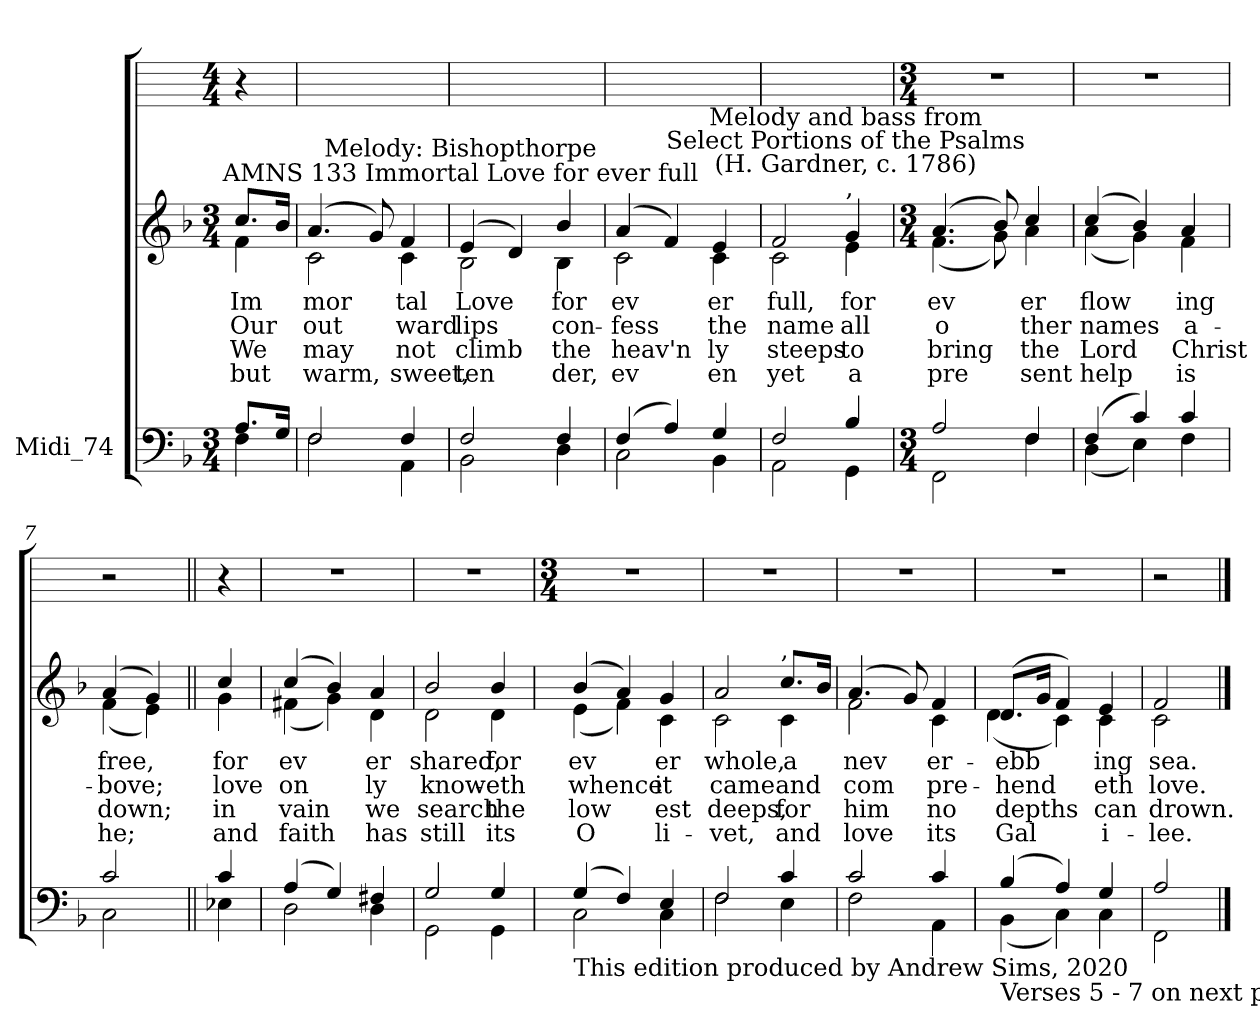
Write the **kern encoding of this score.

**kern	**kern	**text	**text	**text	**text	**kern
*part3	*part2	*part2	*part2	*part2	*part2	*part1
*staff3	*staff2	*staff2	*staff2	*staff2	*staff2	*staff1
*I"Midi_74	*	*	*	*	*	*
*clefF4	*clefG2	*	*	*	*	*
*k[b-]	*k[b-]	*	*	*	*	*
*F:	*F:	*	*	*	*	*
*M3/4	*M3/4	*	*	*	*	*M4/4
=	=	=	=	=	=	=
*^	*	*	*	*	*	*
!	!	!LO:TX:a:cj:t=J. G. Whittier\n(1807-1892)	!	!	!	!	!
!	!	!	!LO:LY:b	!LO:LY:b	!LO:LY:b	!LO:LY:b	!
*	*	*^	*	*	*	*	*
8.A/L	4F\	8.cc/L	4f\	Im	Our	We	but	4r
16G/J	.	16b-/J	.	.	.	.	.	.
=1	=1	=1	=1	=1	=1	=1	=1	=1
!	!	!	!	!LO:LY:b	!LO:LY:b	!LO:LY:b	!LO:LY:b	!
2F/	2F\	(>4.a/	2c\	mor	out	may	warm,	2.r
.	.	8g/)	.	.	.	.	.	.
!	!	!	!	!LO:LY:b	!LO:LY:b	!LO:LY:b	!LO:LY:b	!
4F/	4AA\	4f/	4c\	tal	ward	not	sweet,	.
=2	=2	=2	=2	=2	=2	=2	=2	=2
!	!	!LO:TX:a:cj:t=AMNS 133 Immortal Love for ever full	!	!	!	!	!	!
!	!	!LO:TX:a:cj:t=Melody&colon; Bishopthorpe	!	!	!	!	!	!
!	!	!	!	!LO:LY:b	!LO:LY:b	!LO:LY:b	!LO:LY:b	!
2F/	2BB-\	(>4e/	2B-\	Love	lips	climb	ten	2.r
.	.	4d/)	.	.	.	.	.	.
!	!	!	!	!LO:LY:b	!LO:LY:b	!LO:LY:b	!LO:LY:b	!
4F/	4D\	4b-/	4B-\	for	con-	-the	der,	.
=3	=3	=3	=3	=3	=3	=3	=3	=3
!	!	!	!	!LO:LY:b	!LO:LY:b	!LO:LY:b	!LO:LY:b	!
(>4F/	2C\	(>4a/	2c\	ev	fess	heav'n	ev	2.r
4A/)	.	4f/)	.	.	.	.	.	.
!	!	!	!	!LO:LY:b	!LO:LY:b	!LO:LY:b	!LO:LY:b	!
4G/	4BB-\	4e/	4c\	er	the	ly	en	.
=4	=4	=4	=4	=4	=4	=4	=4	=4
!	!	!	!	!LO:LY:b	!LO:LY:b	!LO:LY:b	!LO:LY:b	!
2F/	2AA\	2f/	2c\	full,	name	steeps	yet	2.r
!	!	!LO:TX:a:t=,	!	!	!	!	!	!
!	!	!LO:TX:a:cj:t=Melody and bass from\nSelect Portions of the Psalms\n(H. Gardner, c. 1786)	!	!	!	!	!	!
!	!	!	!	!LO:LY:b	!LO:LY:b	!LO:LY:b	!LO:LY:b	!
4B-/	4GG\	4g/	4e\	for	all	to	a	.
!!LO:LB:g=z
=5	=5	=5	=5	=5	=5	=5	=5	=5
*M3/4	*	*M3/4	*	*	*	*	*	*M3/4
!	!	!	!	!LO:LY:b	!LO:LY:b	!LO:LY:b	!LO:LY:b	!
2A/	2FF\	(>4.a/	(<4.f\	ev	o	bring	pre	2.r
.	.	8b-/)	8g\)	.	.	.	.	.
!	!	!	!	!LO:LY:b	!LO:LY:b	!LO:LY:b	!LO:LY:b	!
4F/	4F\	4cc/	4a\	er	ther	the	sent	.
=6	=6	=6	=6	=6	=6	=6	=6	=6
!	!	!	!	!LO:LY:b	!LO:LY:b	!LO:LY:b	!LO:LY:b	!
(>4F/	(<4D\	(>4cc/	(<4a\	flow	names	Lord	help	2.r
4c/)	4E\)	4b-/)	4g\)	.	.	.	.	.
!	!	!	!	!LO:LY:b	!LO:LY:b	!LO:LY:b	!LO:LY:b	!
4c/	4F\	4a/	4f\	ing	a-	-Christ	is	.
=7	=7	=7	=7	=7	=7	=7	=7	=7
!	!	!	!	!LO:LY:b	!LO:LY:b	!LO:LY:b	!LO:LY:b	!
2c/	2C\	(>4a/	(<4f\	free,	bove;	down;	he;	2r
.	.	4g/)	4e\)	.	.	.	.	.
=8||	=8||	=8||	=8||	=8||	=8||	=8||	=8||	=8||
!	!	!	!	!LO:LY:b	!LO:LY:b	!LO:LY:b	!LO:LY:b	!
4c/	4E-X\	4cc/	4g\	for	love	in	and	4r
=9	=9	=9	=9	=9	=9	=9	=9	=9
!	!	!	!	!LO:LY:b	!LO:LY:b	!LO:LY:b	!LO:LY:b	!
(>4A/	2D\	(>4cc/	(<4f#X\	ev	on	vain	faith	2.r
4G/)	.	4b-/)	4g\)	.	.	.	.	.
!	!	!	!	!LO:LY:b	!LO:LY:b	!LO:LY:b	!LO:LY:b	!
4F#X/	4D\	4a/	4d\	er	ly	we	has	.
=10	=10	=10	=10	=10	=10	=10	=10	=10
!	!	!	!	!LO:LY:b	!LO:LY:b	!LO:LY:b	!LO:LY:b	!
2G/	2GG\	2b-/	2d\	shared,	know-	-search	still	2.r
!	!	!	!	!LO:LY:b	!LO:LY:b	!LO:LY:b	!LO:LY:b	!
4G/	4GG\	4b-/	4d\	for	eth	the	its	.
!!LO:LB:g=z
=11	=11	=11	=11	=11	=11	=11	=11	=11
*	*	*	*	*	*	*	*	*M3/4
!LO:TX:b:t=This edition produced by Andrew Sims, 2020	!	!	!	!	!	!	!	!
!	!	!	!	!LO:LY:b	!LO:LY:b	!LO:LY:b	!LO:LY:b	!
(>4G/	2C\	(>4b-/	(<4e\	ev	whence	low	O	2.r
4F/)	.	4a/)	4f\)	.	.	.	.	.
!	!	!	!	!LO:LY:b	!LO:LY:b	!LO:LY:b	!LO:LY:b	!
4E/	4C\	4g/	4c\	er	it	est	li-	.
=12	=12	=12	=12	=12	=12	=12	=12	=12
!	!	!	!	!LO:LY:b	!LO:LY:b	!LO:LY:b	!LO:LY:b	!
2F/	2F\	2a/	2c\	-whole,	came	deeps,	vet,	2.r
!	!	!LO:TX:a:t=,	!	!	!	!	!	!
!	!	!	!	!LO:LY:b	!LO:LY:b	!LO:LY:b	!LO:LY:b	!
4c/	4E\	8.cc/L	4c\	a	and	for	and	.
.	.	16b-/J	.	.	.	.	.	.
=13	=13	=13	=13	=13	=13	=13	=13	=13
!	!	!	!	!LO:LY:b	!LO:LY:b	!LO:LY:b	!LO:LY:b	!
2c/	2F\	(>4.a/	2f\	nev	com	him	love	2.r
.	.	8g/)	.	.	.	.	.	.
!	!	!	!	!LO:LY:b	!LO:LY:b	!LO:LY:b	!LO:LY:b	!
4c/	4AA\	4f/	4c\	er-	-pre-	-no	its	.
=14	=14	=14	=14	=14	=14	=14	=14	=14
!LO:TX:b:t=Verses 5 - 7 on next page	!	!	!	!	!	!	!	!
!	!	!	!	!LO:LY:b	!LO:LY:b	!LO:LY:b	!LO:LY:b	!
(>4B-/	(<4BB-\	(>8.d/L	(<4d\	ebb	hend	depths	Gal	2.r
.	.	16g/J	.	.	.	.	.	.
4A/)	4C\)	4f/)	4c\)	.	.	.	.	.
!	!	!	!	!LO:LY:b	!LO:LY:b	!LO:LY:b	!LO:LY:b	!
4G/	4C\	4e/	4c\	ing	eth	can	i-	.
=15	=15	=15	=15	=15	=15	=15	=15	=15
!	!	!	!	!LO:LY:b	!LO:LY:b	!LO:LY:b	!LO:LY:b	!
2A/	2FF\	2f/	2c\	-sea.	love.	drown.	lee.	2r
*v	*v	*	*	*	*	*	*	*
*	*v	*v	*	*	*	*	*
==	==	==	==	==	==	==
*-	*-	*-	*-	*-	*-	*-
